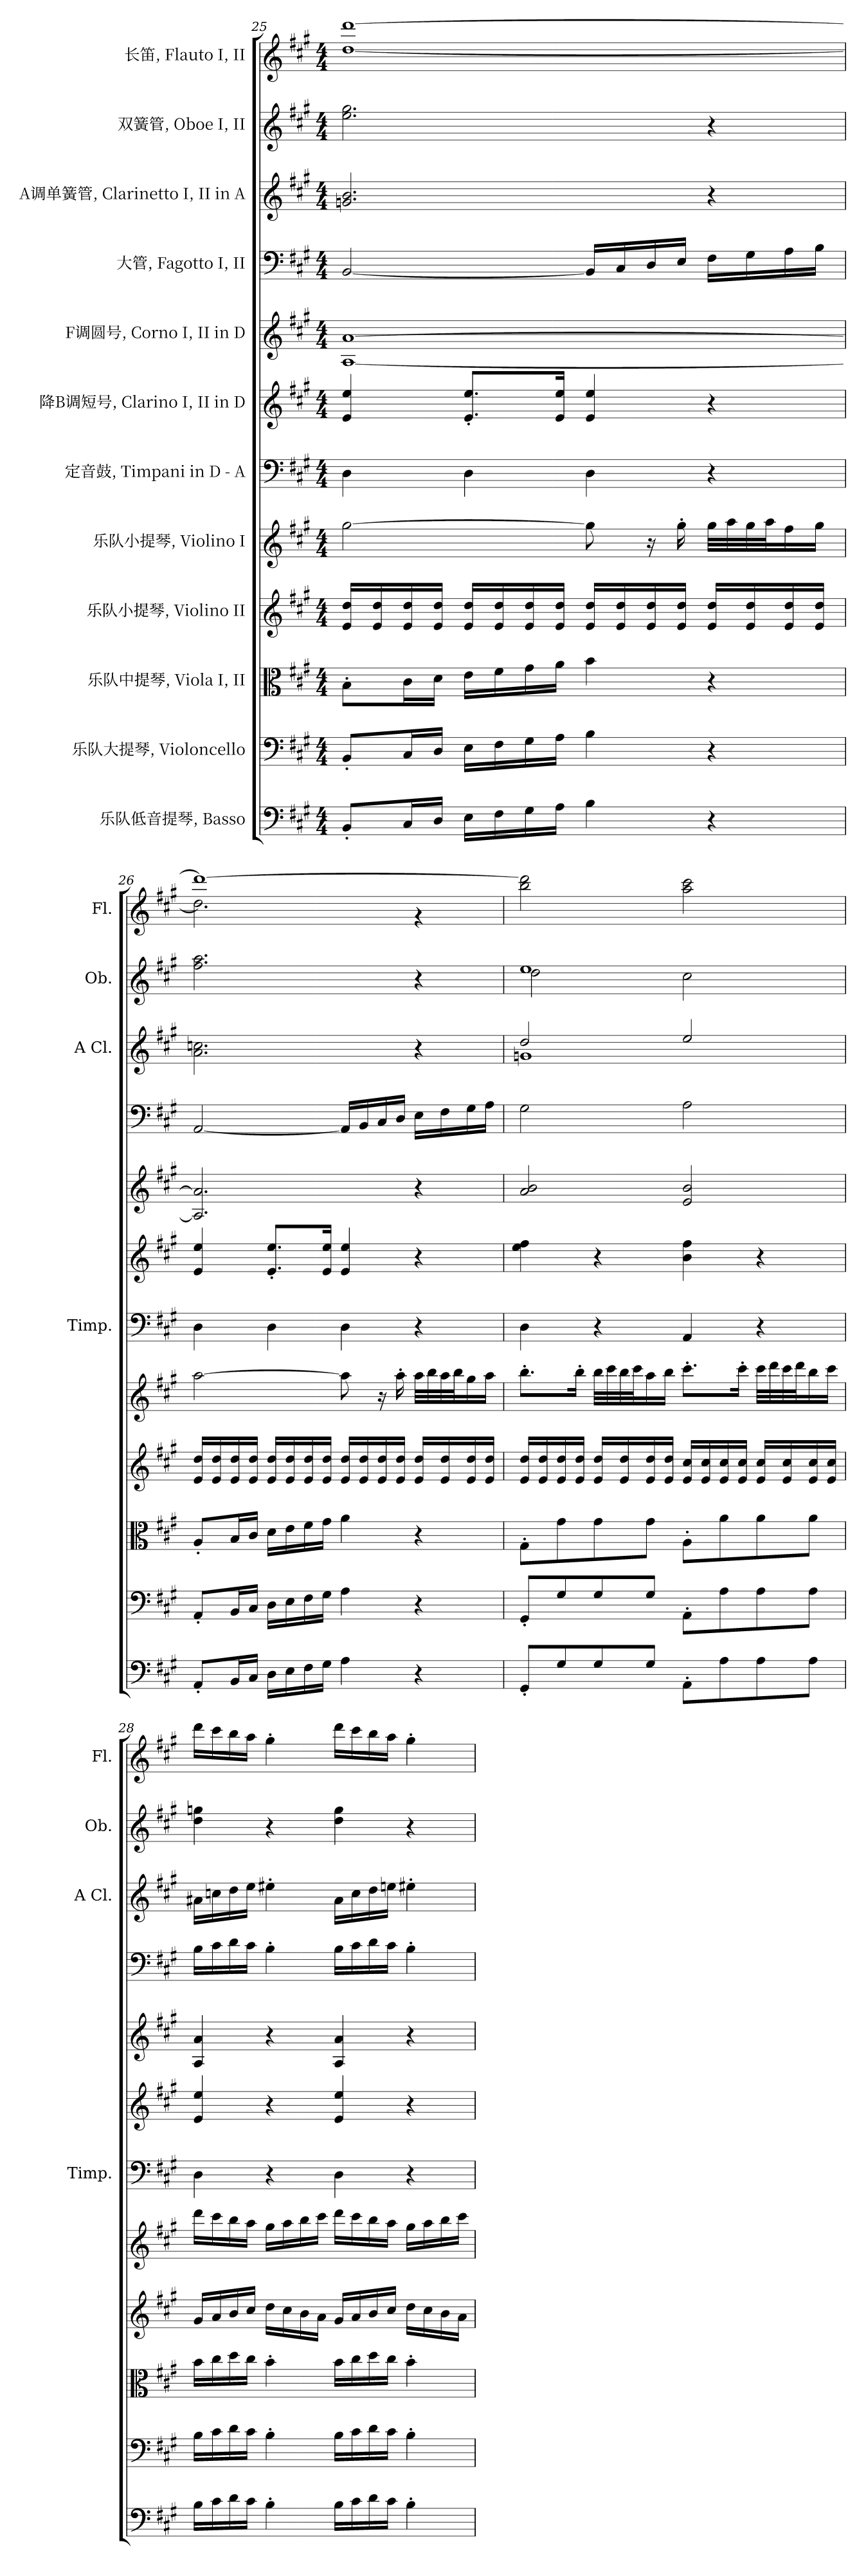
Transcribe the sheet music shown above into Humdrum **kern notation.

**kern	**kern	**kern	**kern	**kern	**kern	**kern	**kern	**kern	**kern	**kern	**kern
*part12	*part11	*part10	*part9	*part8	*part7	*part6	*part5	*part4	*part3	*part2	*part1
*staff12	*staff11	*staff10	*staff9	*staff8	*staff7	*staff6	*staff5	*staff4	*staff3	*staff2	*staff1
*I"乐队低音提琴, Basso	*I"乐队大提琴, Violoncello	*I"乐队中提琴, Viola I, II	*I"乐队小提琴, Violino II	*I"乐队小提琴, Violino I	*I"定音鼓, Timpani in D - A	*I"降B调短号, Clarino I, II in D	*I"F调圆号, Corno I, II in D	*I"大管, Fagotto I, II	*I"A调单簧管, Clarinetto I, II in A	*I"双簧管, Oboe I, II	*I"长笛, Flauto I, II
*	*	*	*	*	*I'Timp.	*	*	*	*I'A Cl.	*I'Ob.	*I'Fl.
*clefF4	*clefF4	*clefC3	*clefG2	*clefG2	*clefF4	*clefG2	*clefG2	*clefF4	*clefG2	*clefG2	*clefG2
*ITrd7c12	*	*	*	*	*	*ITrd1c2	*ITrd4c7	*	*ITrd2c3	*	*
*k[f#c#g#]	*k[f#c#g#]	*k[f#c#g#]	*k[f#c#g#]	*k[f#c#g#]	*k[f#c#g#]	*k[f#]	*k[f#c#]	*k[f#c#g#]	*k[f#c#g#d#a#e#]	*k[f#c#g#]	*k[f#c#g#]
*M4/4	*M4/4	*M4/4	*M4/4	*M4/4	*M4/4	*M4/4	*M4/4	*M4/4	*M4/4	*M4/4	*M4/4
=25	=25	=25	=25	=25	=25	=25	=25	=25	=25	=25	=25
*	*	*	*	*	*	*	*	*	*	*	*^
8BBB'/L	8BB'/L	8B'\L	16e/ 16dd/LL	[2gg#\	4D\	4d/ 4dd/	[1D [1d	[2BB/	2.en/ 2.g#/	2.ee\ 2.gg#\	[1ddd	[1dd
.	.	.	16e/ 16dd/	.	.	.	.	.	.	.	.	.
16CC#/L	16C#/L	16c#\L	16e/ 16dd/	.	.	.	.	.	.	.	.	.
16DD/JJ	16D/JJ	16d\JJ	16e/ 16dd/JJ	.	.	.	.	.	.	.	.	.
16EE\LL	16E\LL	16e\LL	16e/ 16dd/LL	.	4D\	8.d/' 8.dd/'L	.	.	.	.	.	.
16FF#\	16F#\	16f#\	16e/ 16dd/	.	.	.	.	.	.	.	.	.
16GG#\	16G#\	16g#\	16e/ 16dd/	.	.	.	.	.	.	.	.	.
16AA\JJ	16A\JJ	16a\JJ	16e/ 16dd/JJ	.	.	16d/ 16dd/Jk	.	.	.	.	.	.
4BB\	4B\	4b\	16e/ 16dd/LL	8gg#\]	4D\	4d/ 4dd/	.	16BB/LL]	.	.	.	.
.	.	.	16e/ 16dd/	.	.	.	.	16C#/	.	.	.	.
.	.	.	16e/ 16dd/	16r	.	.	.	16D/	.	.	.	.
.	.	.	16e/ 16dd/JJ	16gg#'\	.	.	.	16E/JJ	.	.	.	.
4r	4r	4r	16e/ 16dd/LL	32gg#\LLL	4r	4r	.	16F#\LL	4r	4r	.	.
.	.	.	.	32aa\	.	.	.	.	.	.	.	.
.	.	.	16e/ 16dd/	32gg#\	.	.	.	16G#\	.	.	.	.
.	.	.	.	32aa\J	.	.	.	.	.	.	.	.
.	.	.	16e/ 16dd/	16ff#\	.	.	.	16A\	.	.	.	.
.	.	.	16e/ 16dd/JJ	16gg#\JJ	.	.	.	16B\JJ	.	.	.	.
!!LO:PB:g=z	!!
=26	=26	=26	=26	=26	=26	=26	=26	=26	=26	=26	=26	=26
8AAA'/L	8AA'/L	8A'/L	16e/ 16dd/LL	[2aa\	4D\	4d/ 4dd/	2.D/] 2.d/]	[2AA/	2.f#\ 2.an\	2.ff#\ 2.aa\	1ddd_	2.dd\]
.	.	.	16e/ 16dd/	.	.	.	.	.	.	.	.	.
16BBB/L	16BB/L	16B/L	16e/ 16dd/	.	.	.	.	.	.	.	.	.
16CC#/JJ	16C#/JJ	16c#/JJ	16e/ 16dd/JJ	.	.	.	.	.	.	.	.	.
16DD\LL	16D\LL	16d\LL	16e/ 16dd/LL	.	4D\	8.d/' 8.dd/'L	.	.	.	.	.	.
16EE\	16E\	16e\	16e/ 16dd/	.	.	.	.	.	.	.	.	.
16FF#\	16F#\	16f#\	16e/ 16dd/	.	.	.	.	.	.	.	.	.
16GG#\JJ	16G#\JJ	16g#\JJ	16e/ 16dd/JJ	.	.	16d/ 16dd/Jk	.	.	.	.	.	.
4AA\	4A\	4a\	16e/ 16dd/LL	8aa\]	4D\	4d/ 4dd/	.	16AA/LL]	.	.	.	.
.	.	.	16e/ 16dd/	.	.	.	.	16BB/	.	.	.	.
.	.	.	16e/ 16dd/	16r	.	.	.	16C#/	.	.	.	.
.	.	.	16e/ 16dd/JJ	16aa'\	.	.	.	16D/JJ	.	.	.	.
4r	4r	4r	16e/ 16dd/LL	32aa\LLL	4r	4r	4r	16E\LL	4r	4r	.	4r
.	.	.	.	32bb\	.	.	.	.	.	.	.	.
.	.	.	16e/ 16dd/	32aa\	.	.	.	16F#\	.	.	.	.
.	.	.	.	32bb\J	.	.	.	.	.	.	.	.
.	.	.	16e/ 16dd/	16gg#\	.	.	.	16G#\	.	.	.	.
.	.	.	16e/ 16dd/JJ	16aa\JJ	.	.	.	16A\JJ	.	.	.	.
*	*	*	*	*	*	*	*	*	*	*	*v	*v
!!LO:PB:g=z
=27	=27	=27	=27	=27	=27	=27	=27	=27	=27	=27	=27
*	*	*	*	*	*	*	*	*	*^	*^	*
8GGG#'/L	8GG#'/L	8G#'\L	16e/ 16dd/LL	8.bb'\L	4D\	4dd\ 4ee\	2d/ 2e/	2G#\	2b/	1en	1ee	2dd\	2bb\ 2ddd\]
.	.	.	16e/ 16dd/	.	.	.	.	.	.	.	.	.	.
8GG#/	8G#/	8g#\	16e/ 16dd/	.	.	.	.	.	.	.	.	.	.
.	.	.	16e/ 16dd/JJ	16bb'\Jk	.	.	.	.	.	.	.	.	.
8GG#/	8G#/	8g#\	16e/ 16dd/LL	32bb\LLL	4r	4r	.	.	.	.	.	.	.
.	.	.	.	32ccc#\	.	.	.	.	.	.	.	.	.
.	.	.	16e/ 16dd/	32bb\	.	.	.	.	.	.	.	.	.
.	.	.	.	32ccc#\J	.	.	.	.	.	.	.	.	.
8GG#/J	8G#/J	8g#\J	16e/ 16dd/	16aa\	.	.	.	.	.	.	.	.	.
.	.	.	16e/ 16dd/JJ	16bb\JJ	.	.	.	.	.	.	.	.	.
8AAA'\L	8AA'\L	8A'\L	16e/ 16cc#/LL	8.ccc#'\L	4AA/	4a\ 4ee\	2A/ 2e/	2A\	2cc#/	.	.	2cc#\	2aa\ 2ccc#\
.	.	.	16e/ 16cc#/	.	.	.	.	.	.	.	.	.	.
8AA\	8A\	8a\	16e/ 16cc#/	.	.	.	.	.	.	.	.	.	.
.	.	.	16e/ 16cc#/JJ	16ccc#'\Jk	.	.	.	.	.	.	.	.	.
8AA\	8A\	8a\	16e/ 16cc#/LL	32ccc#\LLL	4r	4r	.	.	.	.	.	.	.
.	.	.	.	32ddd\	.	.	.	.	.	.	.	.	.
.	.	.	16e/ 16cc#/	32ccc#\	.	.	.	.	.	.	.	.	.
.	.	.	.	32ddd\J	.	.	.	.	.	.	.	.	.
8AA\J	8A\J	8a\J	16e/ 16cc#/	16bb\	.	.	.	.	.	.	.	.	.
.	.	.	16e/ 16cc#/JJ	16ccc#\JJ	.	.	.	.	.	.	.	.	.
*	*	*	*	*	*	*	*	*	*v	*v	*	*	*
*	*	*	*	*	*	*	*	*	*	*v	*v	*
!!LO:PB:g=z
=28	=28	=28	=28	=28	=28	=28	=28	=28	=28	=28	=28
16BB\LL	16B\LL	16b\LL	16g#/LL	16ddd\LL	4D\	4d/ 4dd/	4D/ 4d/	16B\LL	16f##X\LL	4dd\ 4ggn\	16ddd\LL
16C#\	16c#\	16cc#\	16a/	16ccc#\	.	.	.	16c#\	16an\	.	16ccc#\
16D\	16d\	16dd\	16b/	16bb\	.	.	.	16d\	16b\	.	16bb\
16C#\JJ	16c#\JJ	16cc#\JJ	16cc#/JJ	16aa\JJ	.	.	.	16c#\JJ	16cc#\JJ	.	16aa\JJ
4BB'\	4B'\	4b'\	16dd\LL	16gg#\LL	4r	4r	4r	4B'\	4cc##X'\	4r	4gg#'\
.	.	.	16cc#\	16aa\	.	.	.	.	.	.	.
.	.	.	16b\	16bb\	.	.	.	.	.	.	.
.	.	.	16a\JJ	16ccc#\JJ	.	.	.	.	.	.	.
16BB\LL	16B\LL	16b\LL	16g#/LL	16ddd\LL	4D\	4d/ 4dd/	4D/ 4d/	16B\LL	16f##\LL	4dd\ 4gg\	16ddd\LL
16C#\	16c#\	16cc#\	16a/	16ccc#\	.	.	.	16c#\	16a\	.	16ccc#\
16D\	16d\	16dd\	16b/	16bb\	.	.	.	16d\	16b\	.	16bb\
16C#\JJ	16c#\JJ	16cc#\JJ	16cc#/JJ	16aa\JJ	.	.	.	16c#\JJ	16cc#X\JJ	.	16aa\JJ
4BB'\	4B'\	4b'\	16dd\LL	16gg#\LL	4r	4r	4r	4B'\	4cc##X'\	4r	4gg#'\
.	.	.	16cc#\	16aa\	.	.	.	.	.	.	.
.	.	.	16b\	16bb\	.	.	.	.	.	.	.
.	.	.	16a\JJ	16ccc#\JJ	.	.	.	.	.	.	.
=	=	=	=	=	=	=	=	=	=	=	=
*-	*-	*-	*-	*-	*-	*-	*-	*-	*-	*-	*-
